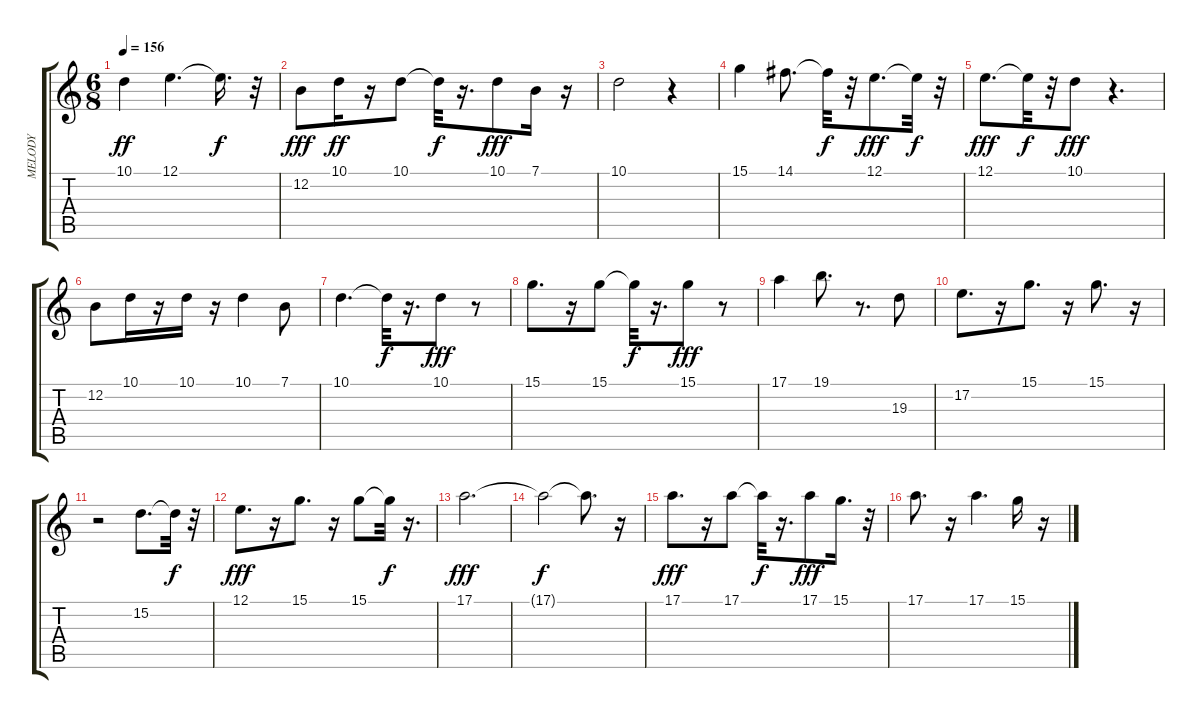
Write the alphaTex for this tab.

\track ("MELODY" "MELODY") {instrument clarinet}
\staff {score tabs}
\tuning (E4 B3 G3 D3 A2 E2) {hide}
\ts (6 8)
\tempo 156
\clef g2
\ks c
10.1.4{dy ff} 12.1.4{d} 12.1{t}.16{d dy f} r.32 |
12.2.8{dy fff} 10.1.16{dy ff} r.16 10.1.8 10.1{t}.32{dy f} r.16{d} 10.1.8{dy fff} 7.1.16 r.16 |
10.1.2 r.4 |
15.1.4 14.1.8{d} 14.1{t}.32{dy f} r.32 12.1.8{d dy fff} 12.1{t}.32{dy f} r.32 |
12.1.8{d dy fff} 12.1{t}.32{dy f} r.32 10.1.8{dy fff} r.4{d} |
12.2.8 10.1.16 r.16 10.1.16 r.16 10.1.4 7.1.8 |
10.1.4{d} 10.1{t}.32{dy f} r.16{d} 10.1.8{dy fff} r.8 |
15.1.8{d} r.16 15.1.8 15.1{t}.32{dy f} r.16{d} 15.1.8{dy fff} r.8 |
17.1.4 19.1.8{d} r.8{d} 19.3.8 |
17.2.8{d} r.16 15.1.8{d} r.16 15.1.8{d} r.16 |
r.2 15.2.8{d} 15.2{t}.32{dy f} r.32 |
12.1.8{d dy fff} r.16 15.1.8{d} r.16 15.1.8 15.1{t}.32{dy f} r.16{d} |
17.1.2{d dy fff} |
17.1{t}.2{dy f} 17.1{t}.8{d} r.16 |
17.1.8{d dy fff} r.16 17.1.8 17.1{t}.32{dy f} r.16{d} 17.1.8{dy fff} 15.1.16{d} r.32 |
17.1.8{d} r.16 17.1.4{d} 15.1.16 r.16
